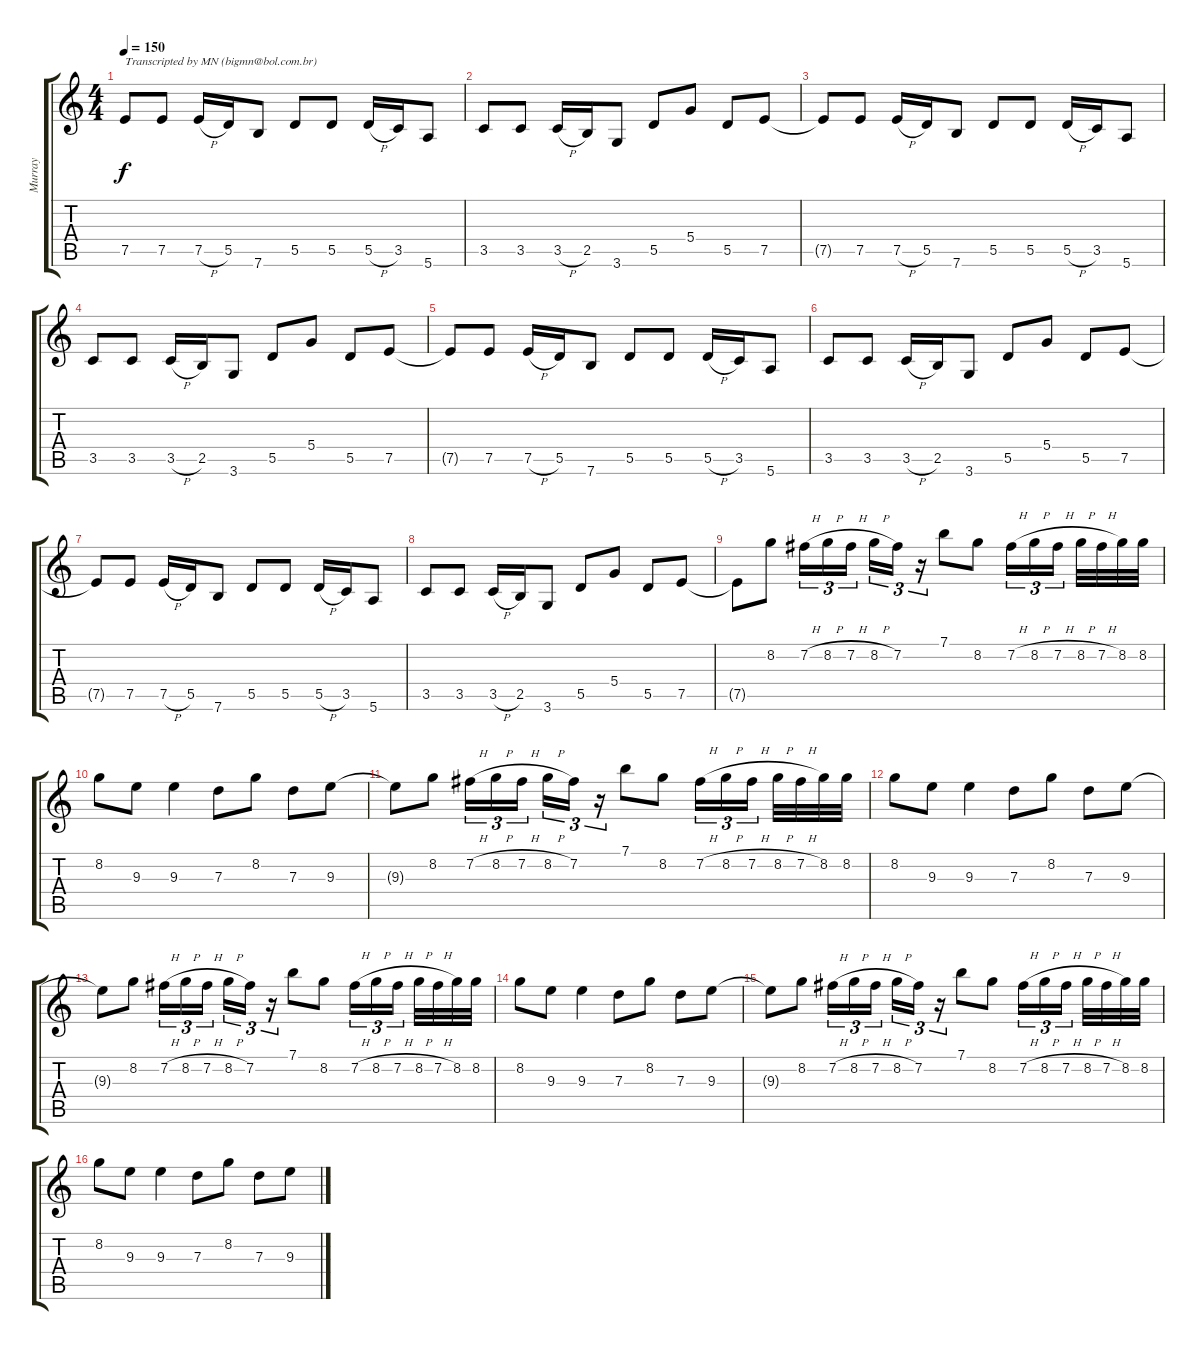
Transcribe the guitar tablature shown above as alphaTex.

\track ("Murray" "Murray") {instrument distortionguitar}
\staff {score tabs}
\tuning (E4 B3 G3 D3 A2 E2) {hide}
\ts (4 4)
\tempo 150
\clef g2
\ks c
7.5.8{txt "Transcripted by MN (bigmn@bol.com.br)" dy f instrument distortionguitar} 7.5.8 7.5{h}.16 5.5.16 7.6.8 5.5.8 5.5.8 5.5{h}.16 3.5.16 5.6.8 |
3.5.8 3.5.8 3.5{h}.16 2.5.16 3.6.8 5.5.8 5.4.8 5.5.8 7.5.8 |
7.5{t}.8 7.5.8 7.5{h}.16 5.5.16 7.6.8 5.5.8 5.5.8 5.5{h}.16 3.5.16 5.6.8 |
3.5.8 3.5.8 3.5{h}.16 2.5.16 3.6.8 5.5.8 5.4.8 5.5.8 7.5.8 |
7.5{t}.8 7.5.8 7.5{h}.16 5.5.16 7.6.8 5.5.8 5.5.8 5.5{h}.16 3.5.16 5.6.8 |
3.5.8 3.5.8 3.5{h}.16 2.5.16 3.6.8 5.5.8 5.4.8 5.5.8 7.5.8 |
7.5{t}.8 7.5.8 7.5{h}.16 5.5.16 7.6.8 5.5.8 5.5.8 5.5{h}.16 3.5.16 5.6.8 |
3.5.8 3.5.8 3.5{h}.16 2.5.16 3.6.8 5.5.8 5.4.8 5.5.8 7.5.8 |
7.5{t}.8 8.2.8 7.2{h}.16{tu (3 2)} 8.2{h}.16{tu (3 2)} 7.2{h}.16{tu (3 2)} 8.2{h}.16{tu (3 2)} 7.2.16{tu (3 2)} r.16{tu (3 2)} 7.1.8 8.2.8 7.2{h}.16{tu (3 2)} 8.2{h}.16{tu (3 2)} 7.2{h}.16{tu (3 2)} 8.2{h}.32 7.2{h}.32 8.2.32 8.2.32 |
8.2.8 9.3.8 9.3.4 7.3.8 8.2.8 7.3.8 9.3.8 |
9.3{t}.8 8.2.8 7.2{h}.16{tu (3 2)} 8.2{h}.16{tu (3 2)} 7.2{h}.16{tu (3 2)} 8.2{h}.16{tu (3 2)} 7.2.16{tu (3 2)} r.16{tu (3 2)} 7.1.8 8.2.8 7.2{h}.16{tu (3 2)} 8.2{h}.16{tu (3 2)} 7.2{h}.16{tu (3 2)} 8.2{h}.32 7.2{h}.32 8.2.32 8.2.32 |
8.2.8 9.3.8 9.3.4 7.3.8 8.2.8 7.3.8 9.3.8 |
9.3{t}.8 8.2.8 7.2{h}.16{tu (3 2)} 8.2{h}.16{tu (3 2)} 7.2{h}.16{tu (3 2)} 8.2{h}.16{tu (3 2)} 7.2.16{tu (3 2)} r.16{tu (3 2)} 7.1.8 8.2.8 7.2{h}.16{tu (3 2)} 8.2{h}.16{tu (3 2)} 7.2{h}.16{tu (3 2)} 8.2{h}.32 7.2{h}.32 8.2.32 8.2.32 |
8.2.8 9.3.8 9.3.4 7.3.8 8.2.8 7.3.8 9.3.8 |
9.3{t}.8 8.2.8 7.2{h}.16{tu (3 2)} 8.2{h}.16{tu (3 2)} 7.2{h}.16{tu (3 2)} 8.2{h}.16{tu (3 2)} 7.2.16{tu (3 2)} r.16{tu (3 2)} 7.1.8 8.2.8 7.2{h}.16{tu (3 2)} 8.2{h}.16{tu (3 2)} 7.2{h}.16{tu (3 2)} 8.2{h}.32 7.2{h}.32 8.2.32 8.2.32 |
8.2.8 9.3.8 9.3.4 7.3.8 8.2.8 7.3.8 9.3.8
